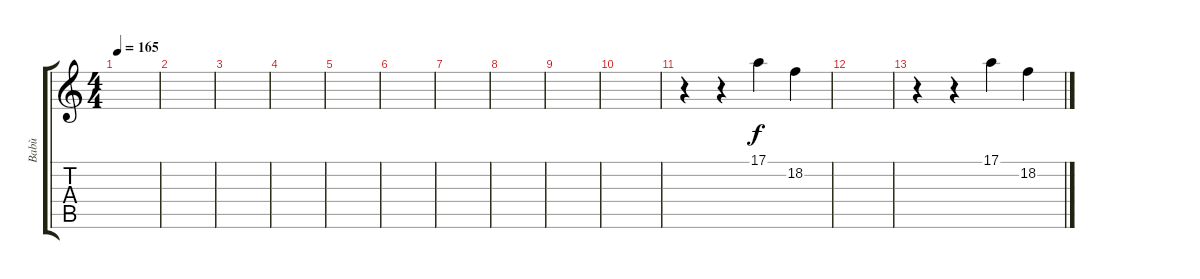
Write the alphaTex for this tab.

\track ("Babù" "Babù") {instrument electricgrandpiano}
\staff {score tabs}
\tuning (E4 B3 G3 D3 A2 E2) {hide}
\ts (4 4)
\tempo 165
\clef g2
\ks c
|
|
|
|
|
|
|
|
|
|
r.4 r.4 17.1.4 18.2.4 |
|
r.4 r.4 17.1.4 18.2.4
